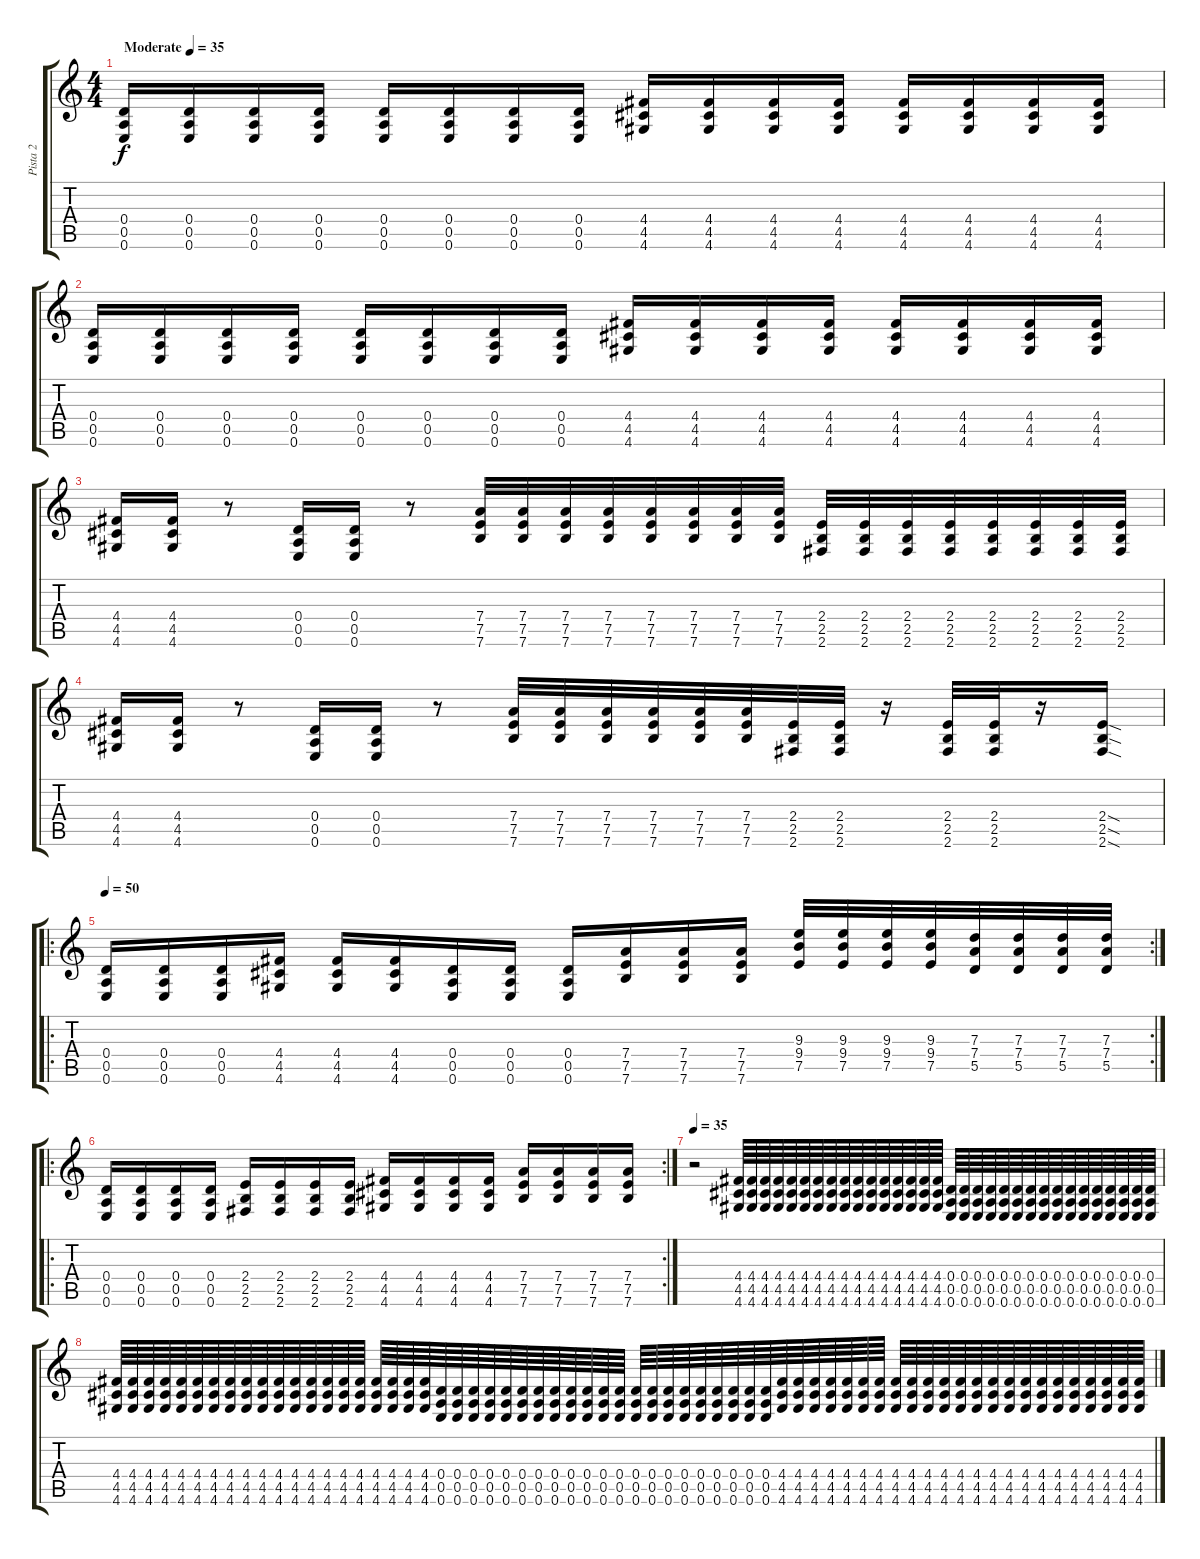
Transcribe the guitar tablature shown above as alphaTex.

\track ("Pista 2" "Pista 2") {instrument acousticguitarsteel}
\staff {score tabs}
\tuning (E4 B3 G3 D3 A2 E2) {hide}
\ts (4 4)
\tempo (35 "Moderate")
\clef g2
\ks c
(0.4 0.5 0.6).16{dy f instrument acousticguitarsteel} (0.4 0.5 0.6).16 (0.4 0.5 0.6).16 (0.4 0.5 0.6).16 (0.4 0.5 0.6).16 (0.4 0.5 0.6).16 (0.4 0.5 0.6).16 (0.4 0.5 0.6).16 (4.4 4.5 4.6).16 (4.4 4.5 4.6).16 (4.4 4.5 4.6).16 (4.4 4.5 4.6).16 (4.4 4.5 4.6).16 (4.4 4.5 4.6).16 (4.4 4.5 4.6).16 (4.4 4.5 4.6).16 |
(0.4 0.5 0.6).16 (0.4 0.5 0.6).16 (0.4 0.5 0.6).16 (0.4 0.5 0.6).16 (0.4 0.5 0.6).16 (0.4 0.5 0.6).16 (0.4 0.5 0.6).16 (0.4 0.5 0.6).16 (4.4 4.5 4.6).16 (4.4 4.5 4.6).16 (4.4 4.5 4.6).16 (4.4 4.5 4.6).16 (4.4 4.5 4.6).16 (4.4 4.5 4.6).16 (4.4 4.5 4.6).16 (4.4 4.5 4.6).16 |
(4.4 4.5 4.6).16 (4.4 4.5 4.6).16 r.8 (0.4 0.5 0.6).16 (0.4 0.5 0.6).16 r.8 (7.4 7.5 7.6).32 (7.4 7.5 7.6).32 (7.4 7.5 7.6).32 (7.4 7.5 7.6).32 (7.4 7.5 7.6).32 (7.4 7.5 7.6).32 (7.4 7.5 7.6).32 (7.4 7.5 7.6).32 (2.4 2.5 2.6).32 (2.4 2.5 2.6).32 (2.4 2.5 2.6).32 (2.4 2.5 2.6).32 (2.4 2.5 2.6).32 (2.4 2.5 2.6).32 (2.4 2.5 2.6).32 (2.4 2.5 2.6).32 |
(4.4 4.5 4.6).16 (4.4 4.5 4.6).16 r.8 (0.4 0.5 0.6).16 (0.4 0.5 0.6).16 r.8 (7.4 7.5 7.6).32 (7.4 7.5 7.6).32 (7.4 7.5 7.6).32 (7.4 7.5 7.6).32 (7.4 7.5 7.6).32 (7.4 7.5 7.6).32 (2.4 2.5 2.6).32 (2.4 2.5 2.6).32 r.16 (2.4 2.5 2.6).32 (2.4 2.5 2.6).32 r.16 (2.4{sod} 2.5{sod} 2.6{sod}).16 |
\ro
\rc 2
\tempo 50
(0.4 0.5 0.6).16 (0.4 0.5 0.6).16 (0.4 0.5 0.6).16 (4.4 4.5 4.6).16 (4.4 4.5 4.6).16 (4.4 4.5 4.6).16 (0.4 0.5 0.6).16 (0.4 0.5 0.6).16 (0.4 0.5 0.6).16 (7.4 7.5 7.6).16 (7.4 7.5 7.6).16 (7.4 7.5 7.6).16 (9.3 9.4 7.5).32 (9.3 9.4 7.5).32 (9.3 9.4 7.5).32 (9.3 9.4 7.5).32 (7.3 7.4 5.5).32 (7.3 7.4 5.5).32 (7.3 7.4 5.5).32 (7.3 7.4 5.5).32 |
\ro
\rc 2
(0.4 0.5 0.6).16 (0.4 0.5 0.6).16 (0.4 0.5 0.6).16 (0.4 0.5 0.6).16 (2.4 2.5 2.6).16 (2.4 2.5 2.6).16 (2.4 2.5 2.6).16 (2.4 2.5 2.6).16 (4.4 4.5 4.6).16 (4.4 4.5 4.6).16 (4.4 4.5 4.6).16 (4.4 4.5 4.6).16 (7.4 7.5 7.6).16 (7.4 7.5 7.6).16 (7.4 7.5 7.6).16 (7.4 7.5 7.6).16 |
\tempo 35
r.2 (4.4 4.5 4.6).64 (4.4 4.5 4.6).64 (4.4 4.5 4.6).64 (4.4 4.5 4.6).64 (4.4 4.5 4.6).64 (4.4 4.5 4.6).64 (4.4 4.5 4.6).64 (4.4 4.5 4.6).64 (4.4 4.5 4.6).64 (4.4 4.5 4.6).64 (4.4 4.5 4.6).64 (4.4 4.5 4.6).64 (4.4 4.5 4.6).64 (4.4 4.5 4.6).64 (4.4 4.5 4.6).64 (4.4 4.5 4.6).64 (0.4 0.5 0.6).64 (0.4 0.5 0.6).64 (0.4 0.5 0.6).64 (0.4 0.5 0.6).64 (0.4 0.5 0.6).64 (0.4 0.5 0.6).64 (0.4 0.5 0.6).64 (0.4 0.5 0.6).64 (0.4 0.5 0.6).64 (0.4 0.5 0.6).64 (0.4 0.5 0.6).64 (0.4 0.5 0.6).64 (0.4 0.5 0.6).64 (0.4 0.5 0.6).64 (0.4 0.5 0.6).64 (0.4 0.5 0.6).64 |
(4.4 4.5 4.6).64 (4.4 4.5 4.6).64 (4.4 4.5 4.6).64 (4.4 4.5 4.6).64 (4.4 4.5 4.6).64 (4.4 4.5 4.6).64 (4.4 4.5 4.6).64 (4.4 4.5 4.6).64 (4.4 4.5 4.6).64 (4.4 4.5 4.6).64 (4.4 4.5 4.6).64 (4.4 4.5 4.6).64 (4.4 4.5 4.6).64 (4.4 4.5 4.6).64 (4.4 4.5 4.6).64 (4.4 4.5 4.6).64 (4.4 4.5 4.6).64 (4.4 4.5 4.6).64 (4.4 4.5 4.6).64 (4.4 4.5 4.6).64 (0.4 0.5 0.6).64 (0.4 0.5 0.6).64 (0.4 0.5 0.6).64 (0.4 0.5 0.6).64 (0.4 0.5 0.6).64 (0.4 0.5 0.6).64 (0.4 0.5 0.6).64 (0.4 0.5 0.6).64 (0.4 0.5 0.6).64 (0.4 0.5 0.6).64 (0.4 0.5 0.6).64 (0.4 0.5 0.6).64 (0.4 0.5 0.6).64 (0.4 0.5 0.6).64 (0.4 0.5 0.6).64 (0.4 0.5 0.6).64 (0.4 0.5 0.6).64 (0.4 0.5 0.6).64 (0.4 0.5 0.6).64 (0.4 0.5 0.6).64 (0.4 0.5 0.6).64 (4.4 4.5 4.6).64 (4.4 4.5 4.6).64 (4.4 4.5 4.6).64 (4.4 4.5 4.6).64 (4.4 4.5 4.6).64 (4.4 4.5 4.6).64 (4.4 4.5 4.6).64 (4.4 4.5 4.6).64 (4.4 4.5 4.6).64 (4.4 4.5 4.6).64 (4.4 4.5 4.6).64 (4.4 4.5 4.6).64 (4.4 4.5 4.6).64 (4.4 4.5 4.6).64 (4.4 4.5 4.6).64 (4.4 4.5 4.6).64 (4.4 4.5 4.6).64 (4.4 4.5 4.6).64 (4.4 4.5 4.6).64 (4.4 4.5 4.6).64 (4.4 4.5 4.6).64 (4.4 4.5 4.6).64 (4.4 4.5 4.6).64
